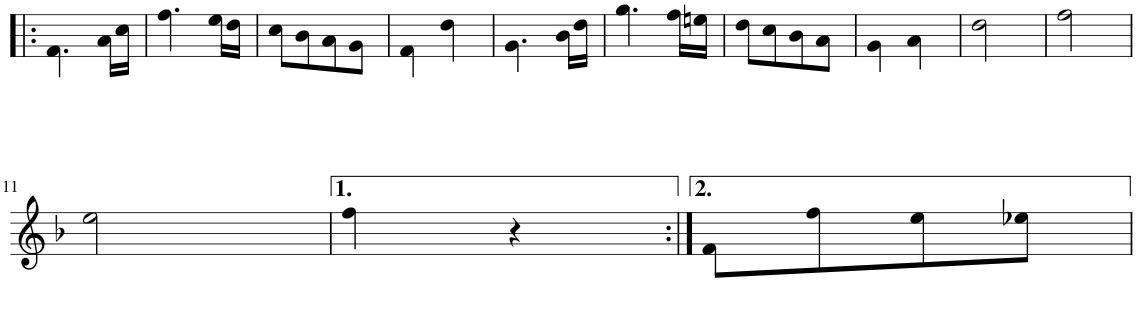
**kern
*part1
*staff1
*I"Piano
*I'Pno.
*clefG2
*k[b-]
*M2/4
=1!|:
4.f\
16a\LL
16cc\JJ
=2
4.ff\
16ee\LL
16dd\JJ
=3
8cc\L
8b-\
8a\
8g\J
=4
4f\
4dd\
=5
4.g\
16b-\LL
16dd\JJ
=6
4.gg\
16ff\LL
16een\JJ
=7
8dd\L
8cc\
8b-\
8a\J
=8
4g\
4a\
=9
2dd\
=10
2ff\
!!LO:LB:g=z
=11
2ee\
=12
*k[b-]
4ff\
4r
=13:|!
8f\L
8ff\
8ee\
8ee-X\J
=
*-
